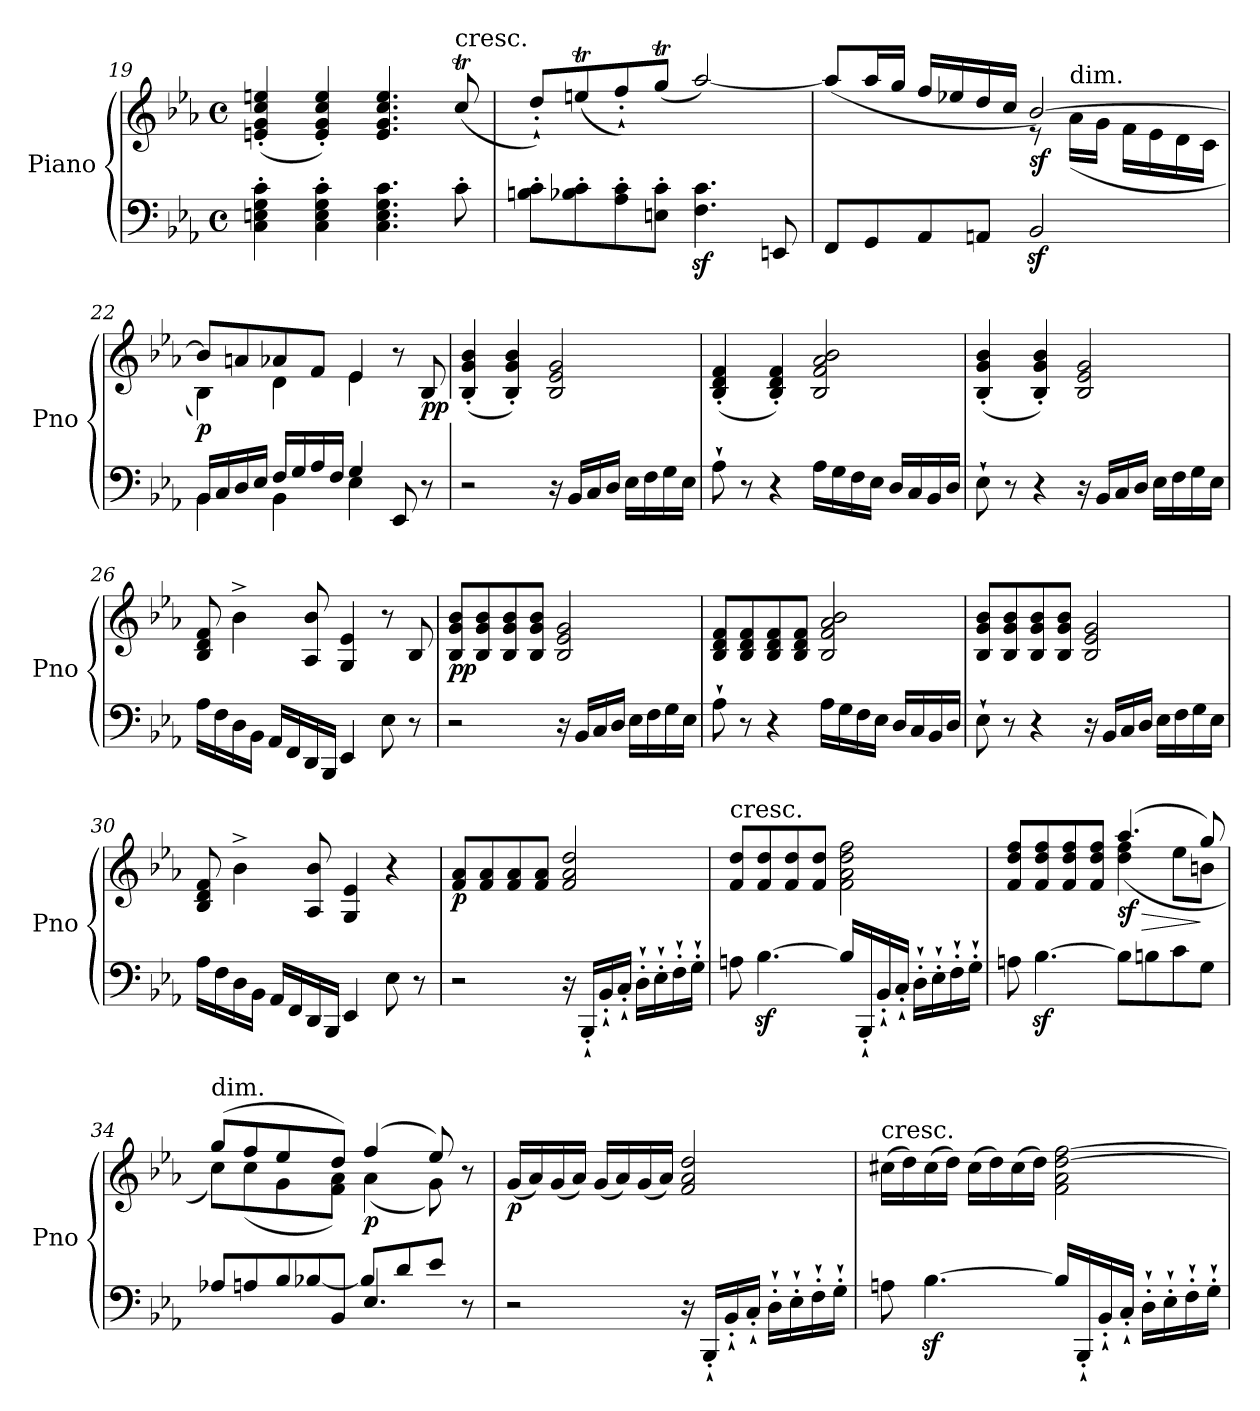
**kern	**kern	**dynam
*part1	*part1	*part1
*staff2	*staff1	*staff1/2
*I"Piano	*	*
*I'Pno	*	*
*clefF4	*clefG2	*
*k[b-e-a-]	*k[b-e-a-]	*
*E-:	*E-:	*
*M4/4	*M4/4	*
*met(c)	*met(c)	*
=19	=19	=19
4C\' 4En\' 4G\' 4c\'	(>4en/' 4g/' 4cc/' 4een/'	.
4C\' 4E\' 4G\' 4c\'	4e/' 4g/' 4cc/' 4ee/')	.
4.C\ 4.E\ 4.G\ 4.c\	4.e/ 4.g/ 4.cc/ 4.ee/	.
!	!LO:TX:a:t=cresc.	!
8c'\	(>8ccT/	.
=20	=20	=20
8Bn\' 8c\'L	8dd'`/L)	.
8B-X\' 8c\'	(>8eent/	.
8A-\' 8c\'	8ff'`/)	.
8En\' 8c\'J	(>8ggt/J	.
4.F\z< 4.c\z<	[2aa-/)	.
8EEn/	.	.
!!LO:LB:g=z
=21	=21	=21
*	*^	*
8FF/L	(>8aa-/L]	2ryy	.
8GG/	16aa-/L	.	.
.	16gg/JJ	.	.
8AA-/	16ff/LL	.	.
.	16ee-X/	.	.
8AAn/J	16dd/	.	.
.	16cc/JJ	.	.
!	!	!	!LO:DY:b
2BB-z</	[2b-/)	8r	sf
!	!	!LO:TX:a:t=dim.	!
.	.	(<16a-\LL	.
.	.	16g\JJ	.
.	.	16f\LL	.
.	.	16e-\	.
.	.	16d\	.
.	.	16c\JJ	.
=22	=22	=22	=22
*^	*	*	*
!	!	!	!	!LO:DY:b
16BB-/LL	4BB-\	8b-/L]	4B-\)	p
16C/	.	.	.	.
16D/	.	8an/	.	.
16E-/JJ	.	.	.	.
16F/LL	4BB-\	8a-X/	4d\	.
16G/	.	.	.	.
16A-/	.	8f/J	.	.
16F/JJ	.	.	.	.
4G/	4E-\	4e-/	4e-\	.
8EE-/	4ryy	8r	4ryy	.
!	!	!	!	!LO:DY:b
8r	.	8B-/	.	pp
*v	*v	*	*	*
*	*v	*v	*
=23	=23	=23
2r	(<4B-/' 4g/' 4b-/'	.
.	4B-/' 4g/' 4b-/')	.
16r	2B-/ 2e-/ 2g/	.
16BB-/LL	.	.
16C/	.	.
16D/JJ	.	.
16E-\LL	.	.
16F\	.	.
16G\	.	.
16E-\JJ	.	.
!!LO:LB:g=z
=24	=24	=24
8A-`\	(<4B-/' 4d/' 4f/'	.
8r	.	.
4r	4B-/' 4d/' 4f/')	.
16A-\LL	2B-/ 2f/ 2a-/ 2b-/	.
16G\	.	.
16F\	.	.
16E-\JJ	.	.
16D/LL	.	.
16C/	.	.
16BB-/	.	.
16D/JJ	.	.
=25	=25	=25
8E-`\	(<4B-/' 4g/' 4b-/'	.
8r	.	.
4r	4B-/' 4g/' 4b-/')	.
16r	2B-/ 2e-/ 2g/	.
16BB-/LL	.	.
16C/	.	.
16D/JJ	.	.
16E-\LL	.	.
16F\	.	.
16G\	.	.
16E-\JJ	.	.
=26	=26	=26
16A-\LL	8B-/ 8d/ 8f/	.
16F\	.	.
16D\	4b-^\	.
16BB-\JJ	.	.
16AA-/LL	.	.
16FF/	.	.
16DD/	8A-/ 8b-/	.
16BBB-/JJ	.	.
4EE-/	4G/ 4e-/	.
8E-\	8r	.
8r	8B-/	.
!!LO:LB:g=z
=27	=27	=27
!	!	!LO:DY:b
2r	8B-/ 8g/ 8b-/L	pp
.	8B-/ 8g/ 8b-/	.
.	8B-/ 8g/ 8b-/	.
.	8B-/ 8g/ 8b-/J	.
16r	2B-/ 2e-/ 2g/	.
16BB-/LL	.	.
16C/	.	.
16D/JJ	.	.
16E-\LL	.	.
16F\	.	.
16G\	.	.
16E-\JJ	.	.
=28	=28	=28
8A-`\	8B-/ 8d/ 8f/L	.
8r	8B-/ 8d/ 8f/	.
4r	8B-/ 8d/ 8f/	.
.	8B-/ 8d/ 8f/J	.
16A-\LL	2B-/ 2f/ 2a-/ 2b-/	.
16G\	.	.
16F\	.	.
16E-\JJ	.	.
16D/LL	.	.
16C/	.	.
16BB-/	.	.
16D/JJ	.	.
=29	=29	=29
8E-`\	8B-/ 8g/ 8b-/L	.
8r	8B-/ 8g/ 8b-/	.
4r	8B-/ 8g/ 8b-/	.
.	8B-/ 8g/ 8b-/J	.
16r	2B-/ 2e-/ 2g/	.
16BB-/LL	.	.
16C/	.	.
16D/JJ	.	.
16E-\LL	.	.
16F\	.	.
16G\	.	.
16E-\JJ	.	.
!!LO:LB:g=z
=30	=30	=30
16A-\LL	8B-/ 8d/ 8f/	.
16F\	.	.
16D\	4b-^\	.
16BB-\JJ	.	.
16AA-/LL	.	.
16FF/	.	.
16DD/	8A-/ 8b-/	.
16BBB-/JJ	.	.
4EE-/	4G/ 4e-/	.
8E-\	4r	.
8r	.	.
=31	=31	=31
!	!	!LO:DY:b
2r	8f/ 8a-/L	p
.	8f/ 8a-/	.
.	8f/ 8a-/	.
.	8f/ 8a-/J	.
16r	2f/ 2a-/ 2dd/	.
16BBB-'`/LL	.	.
16BB-'`/	.	.
16C'`/JJ	.	.
16D'`\LL	.	.
16E-'`\	.	.
16F'`\	.	.
16G'`\JJ	.	.
=32	=32	=32
!	!LO:TX:a:t=cresc.	!
8An\	8f/ 8dd/L	.
[4.B-z<\	8f/ 8dd/	.
.	8f/ 8dd/	.
.	8f/ 8dd/J	.
16B-/LL]	2f\ 2a-\ 2dd\ 2ff\	.
16BBB-'`/	.	.
16BB-'`/	.	.
16C'`/JJ	.	.
16D'`\LL	.	.
16E-'`\	.	.
16F'`\	.	.
16G'`\JJ	.	.
!!LO:PB:g=z
=33	=33	=33
*	*^	*
8An\	8f/ 8dd/ 8ff/L	2ryy	.
[4.B-z<\	8f/ 8dd/ 8ff/	.	.
.	8f/ 8dd/ 8ff/	.	.
.	8f/ 8dd/ 8ff/J	.	.
!	!	!	!LO:HP:b
!	!	!	!LO:DY:n=1:b
8B-\L]	(>4.aa-/	(<4dd\ 4ff\	> sf
8Bn\	.	.	.
8c\	.	8ee-\L	.
8G\J	8gg/)	8bn\J	]
=34	=34	=34	=34
*^	*	*	*
!	!	!LO:TX:a:t=dim.	!	!
8A-X/L	4ryy	(>8gg/L	8cc\L)	.
8An/	.	8ff/	(<8cc\	.
8B-/	[4B-X/	8ee-/	8g\	.
8BB-/J	.	8dd/J)	8f\ 8a-\J)	.
!	!	!	!	!LO:DY:b
4.E-/	8B-/L]	(>4ff/	(<4a-\	p
.	8d/	.	.	.
.	8e-/J	8ee-/)	8g\)	.
8r	8ryy	8r	8ryy	.
=35	=35	=35	=35	=35
!	!	!	!	!LO:DY:b
*v	*v	*	*	*
*	*v	*v	*
2r	(<16g/LL	p
.	16a-/)	.
.	(<16g/	.
.	16a-/JJ)	.
.	(<16g/LL	.
.	16a-/)	.
.	(<16g/	.
.	16a-/JJ)	.
16r	2f/ 2a-/ 2dd/	.
16BBB-'`/LL	.	.
16BB-'`/	.	.
16C'`/JJ	.	.
16D'`\LL	.	.
16E-'`\	.	.
16F'`\	.	.
16G'`\JJ	.	.
!!LO:LB:g=z
=36	=36	=36
!	!LO:TX:a:t=cresc.	!
8An\	(>16cc#X\LL	.
.	16dd\)	.
[4.B-z<\	(>16cc#\	.
.	16dd\JJ)	.
.	(>16cc#\LL	.
.	16dd\)	.
.	(>16cc#\	.
.	16dd\JJ)	.
16B-/LL]	2f\ 2a-\ [2dd\ [2ff\	.
16BBB-'`/	.	.
16BB-'`/	.	.
16C'`/JJ	.	.
16D'`\LL	.	.
16E-'`\	.	.
16F'`\	.	.
16G'`\JJ	.	.
=	=	=
*-	*-	*-
